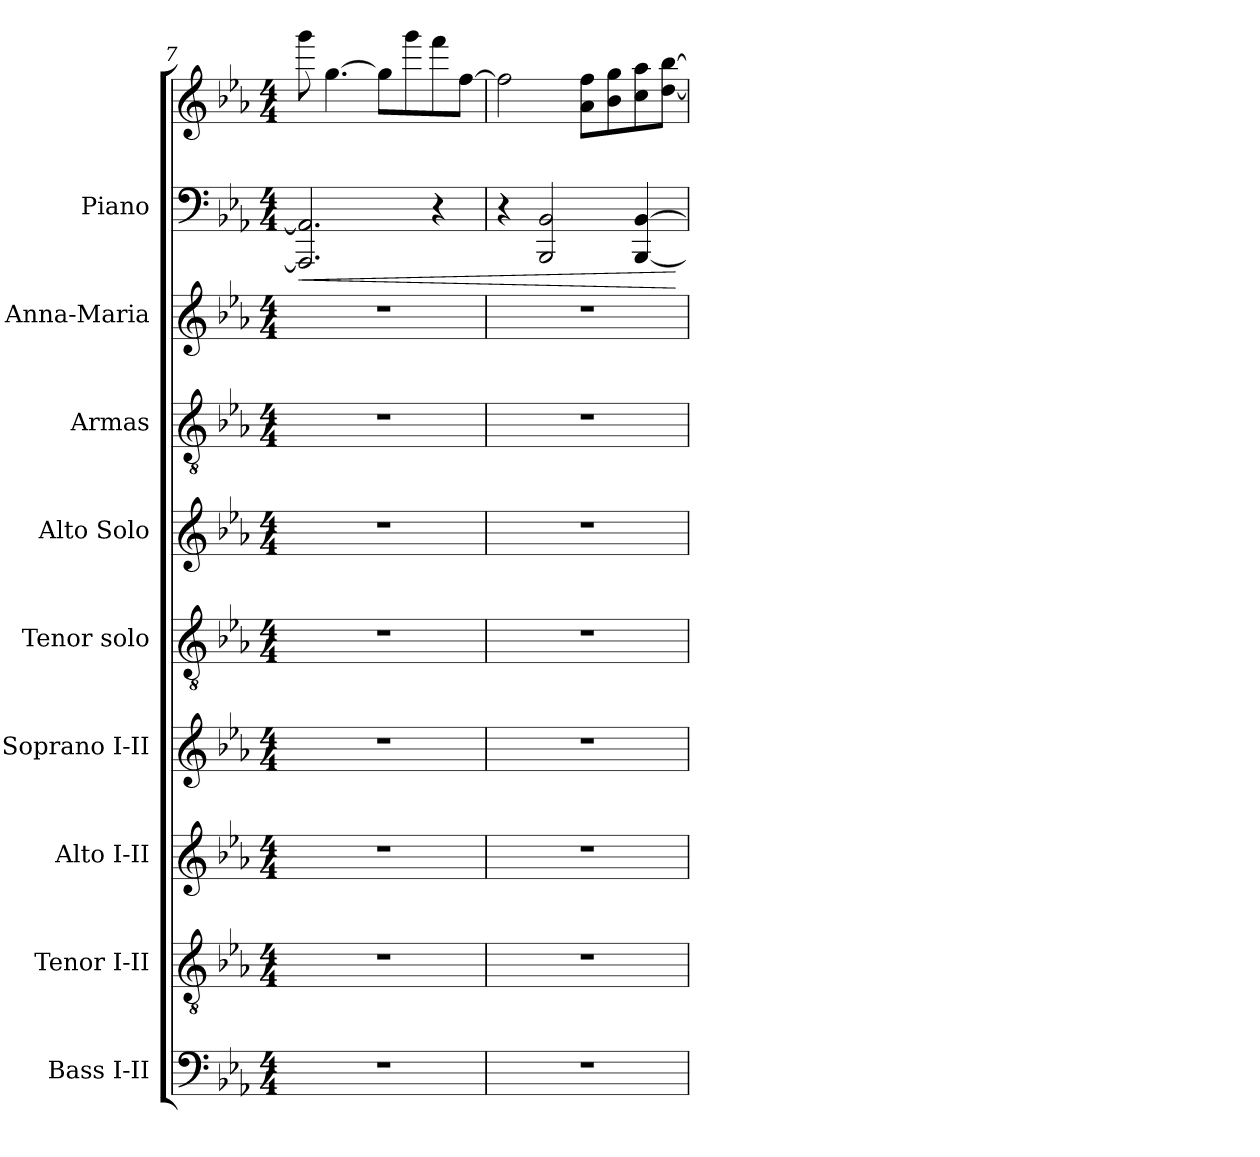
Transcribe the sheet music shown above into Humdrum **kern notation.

**kern	**kern	**kern	**kern	**kern	**kern	**kern	**kern	**kern	**kern	**dynam
*part9	*part8	*part7	*part6	*part5	*part4	*part3	*part2	*part1	*part1	*part1
*staff10	*staff9	*staff8	*staff7	*staff6	*staff5	*staff4	*staff3	*staff2	*staff1	*staff1/2
*I"Bass I-II	*I"Tenor I-II	*I"Alto I-II	*I"Soprano I-II	*I"Tenor solo	*I"Alto Solo	*I"Armas	*I"Anna-Maria	*I"Piano	*	*
*I'B.	*I'T.	*I'A.	*I'S.	*I'T. Solo	*I'A. Solo	*I'Armas	*I'A-M	*I'Pno.	*	*
!!LO:LB:g=z
*clefF4	*clefGv2	*clefG2	*clefG2	*clefGv2	*clefG2	*clefGv2	*clefG2	*clefF4	*clefG2	*
*	*ITrd7c12	*	*	*ITrd7c12	*	*ITrd7c12	*	*	*	*
*k[b-e-a-]	*k[b-e-a-]	*k[b-e-a-]	*k[b-e-a-]	*k[b-e-a-]	*k[b-e-a-]	*k[b-e-a-]	*k[b-e-a-]	*k[b-e-a-]	*k[b-e-a-]	*
*E-:	*E-:	*E-:	*E-:	*E-:	*E-:	*E-:	*E-:	*E-:	*E-:	*
*M4/4	*M4/4	*M4/4	*M4/4	*M4/4	*M4/4	*M4/4	*M4/4	*M4/4	*M4/4	*
=7	=7	=7	=7	=7	=7	=7	=7	=7	=7	=7
!	!	!	!	!	!	!	!	!	!	!LO:HP:b=2
1r	1r	1r	1r	1r	1r	1r	1r	2.AAA-i/] 2.AA-i]	8gggi\	<
.	.	.	.	.	.	.	.	.	[>4.ggi\	.
.	.	.	.	.	.	.	.	.	8ggi\L]	.
.	.	.	.	.	.	.	.	.	8gggi\	.
.	.	.	.	.	.	.	.	4r	8fffi\	.
.	.	.	.	.	.	.	.	.	[>8ffi\J	.
=8	=8	=8	=8	=8	=8	=8	=8	=8	=8	=8
1r	1r	1r	1r	1r	1r	1r	1r	4r	2ffi\]	.
.	.	.	.	.	.	.	.	2BBB-i/ 2BB-i	.	.
.	.	.	.	.	.	.	.	.	8a-i\ 8ffiL	.
.	.	.	.	.	.	.	.	.	8b-i\ 8ggi	.
.	.	.	.	.	.	.	.	[<4BBB-i/ [>4BB-i	8cci\ 8aa-i	.
.	.	.	.	.	.	.	.	.	[<8ddi\ [>8bb-iJ	.
.	.	.	.	.	.	.	.	.	.	[
=	=	=	=	=	=	=	=	=	=	=
*-	*-	*-	*-	*-	*-	*-	*-	*-	*-	*-
